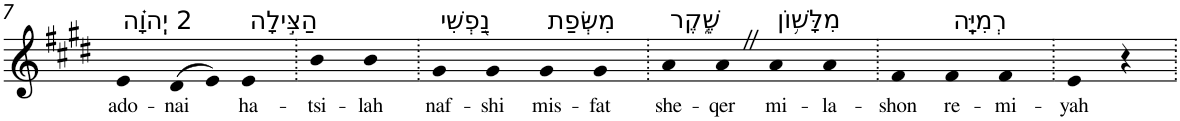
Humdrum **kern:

**kern	**text
*part1	*part1
*staff1	*staff1
*I"Piano	*
*I'Pno	*
!!LO:PB:g=z
*clefG2	*
*k[f#c#g#d#]	*
*E:	*
=7	=7
!LO:TX:a:t=2 יְֽהוָ֗ה	!
!	!LO:LY:b
4e	ado-
!	!LO:LY:b
(>8d#	-nai
8e)	.
!LO:TX:a:t=הַצִּ֣ילָה	!
!	!LO:LY:b
4e	ha-
=8.	=8.
!	!LO:LY:b
4b	-tsi-
!	!LO:LY:b
4b	-lah
=9.	=9.
!LO:TX:a:t=נַ֭פְשִׁי	!
!	!LO:LY:b
4g#	naf-
!	!LO:LY:b
4g#	-shi
!LO:TX:a:t=מִשְּׂפַת	!
!	!LO:LY:b
4g#	mis-
!	!LO:LY:b
4g#	-fat
=10.	=10.
!LO:TX:a:t=שֶׁ֑קֶר	!
!	!LO:LY:b
4a	she-
!	!LO:LY:b
4aZ	-qer
!LO:TX:a:t=מִלָּשׁ֥וֹן	!
!	!LO:LY:b
4a	mi-
!	!LO:LY:b
4a	-la-
=11.	=11.
!	!LO:LY:b
4f#	-shon
!LO:TX:a:t=רְמִיָּֽה	!
!	!LO:LY:b
4f#	re-
!	!LO:LY:b
4f#	-mi-
=12.	=12.
!	!LO:LY:b
4e	-yah
4r	.
=.	=.
*-	*-
